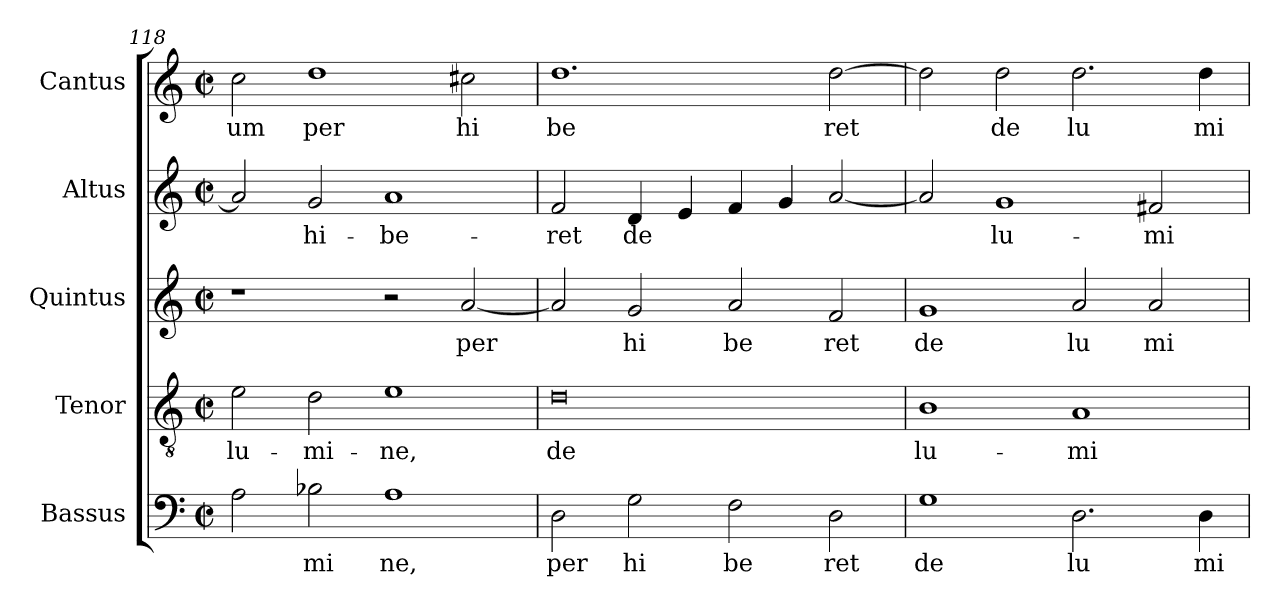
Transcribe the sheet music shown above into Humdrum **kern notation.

**kern	**text	**kern	**text	**kern	**text	**kern	**text	**kern	**text
*part5	*part5	*part4	*part4	*part3	*part3	*part2	*part2	*part1	*part1
*staff5	*staff5	*staff4	*staff4	*staff3	*staff3	*staff2	*staff2	*staff1	*staff1
*I"Bassus	*	*I"Tenor	*	*I"Quintus	*	*I"Altus	*	*I"Cantus	*
*clefF4	*	*clefGv2	*	*clefG2	*	*clefG2	*	*clefG2	*
*M2/2	*	*M2/2	*	*M2/2	*	*M2/2	*	*M2/2	*
*met(c|)	*	*met(c|)	*	*met(c|)	*	*met(c|)	*	*met(c|)	*
=118	=118	=118	=118	=118	=118	=118	=118	=118	=118
!	!	!	!LO:LY:b:cj	!	!	!	!	!	!LO:LY:b:cj
2A\	.	2e\	lu-	1r	.	2a/]	.	2cc\	um
!	!LO:LY:b:cj	!	!LO:LY:b:cj	!	!	!	!LO:LY:b:cj	!	!LO:LY:b:cj
2B-\	mi	2d\	-mi-	.	.	2g/	-hi-	1dd	per
!	!LO:LY:b:cj	!	!LO:LY:b:cj	!	!	!	!LO:LY:b:cj	!	!
1A	ne,	1e	-ne,	2r	.	1a	-be-	.	.
!	!	!	!	!	!LO:LY:b	!	!	!	!LO:LY:b:cj
.	.	.	.	[<2a/	per	.	.	2cc#\	hi
=119	=119	=119	=119	=119	=119	=119	=119	=119	=119
!	!LO:LY:b:cj	!	!LO:LY:b:cj	!	!	!	!LO:LY:b:cj	!	!LO:LY:b:cj
2D\	per	0d	de	2a/]	.	2f/	-ret	1.dd	be
!	!LO:LY:b:cj	!	!	!	!LO:LY:b:cj	!	!LO:LY:b:cj	!	!
2G\	hi	.	.	2g/	hi	4d/	de	.	.
.	.	.	.	.	.	4e/	.	.	.
!	!LO:LY:b:cj	!	!	!	!LO:LY:b:cj	!	!	!	!
2F\	be	.	.	2a/	be	4f/	.	.	.
.	.	.	.	.	.	4g/	.	.	.
!	!LO:LY:b:cj	!	!	!	!LO:LY:b:cj	!	!	!	!LO:LY:b
2D\	ret	.	.	2f/	ret	[<2a/	.	[>2dd\	ret
=120	=120	=120	=120	=120	=120	=120	=120	=120	=120
!	!LO:LY:b:cj	!	!LO:LY:b:cj	!	!LO:LY:b:cj	!	!	!	!
1G	de	1B	lu-	1g	de	2a/]	.	2dd\]	.
!	!	!	!	!	!	!	!LO:LY:b:cj	!	!LO:LY:b:cj
.	.	.	.	.	.	1g	lu-	2dd\	de
!	!LO:LY:b:cj	!	!LO:LY:b:cj	!	!LO:LY:b:cj	!	!	!	!LO:LY:b:cj
2.D\	lu	1A	-mi-	2a/	lu	.	.	2.dd\	lu
!	!	!	!	!	!LO:LY:b:cj	!	!LO:LY:b:cj	!	!
.	.	.	.	2a/	mi	2f#/	-mi-	.	.
!	!LO:LY:b:cj	!	!	!	!	!	!	!	!LO:LY:b:cj
4D\	mi	.	.	.	.	.	.	4dd\	mi
=	=	=	=	=	=	=	=	=	=
*-	*-	*-	*-	*-	*-	*-	*-	*-	*-
